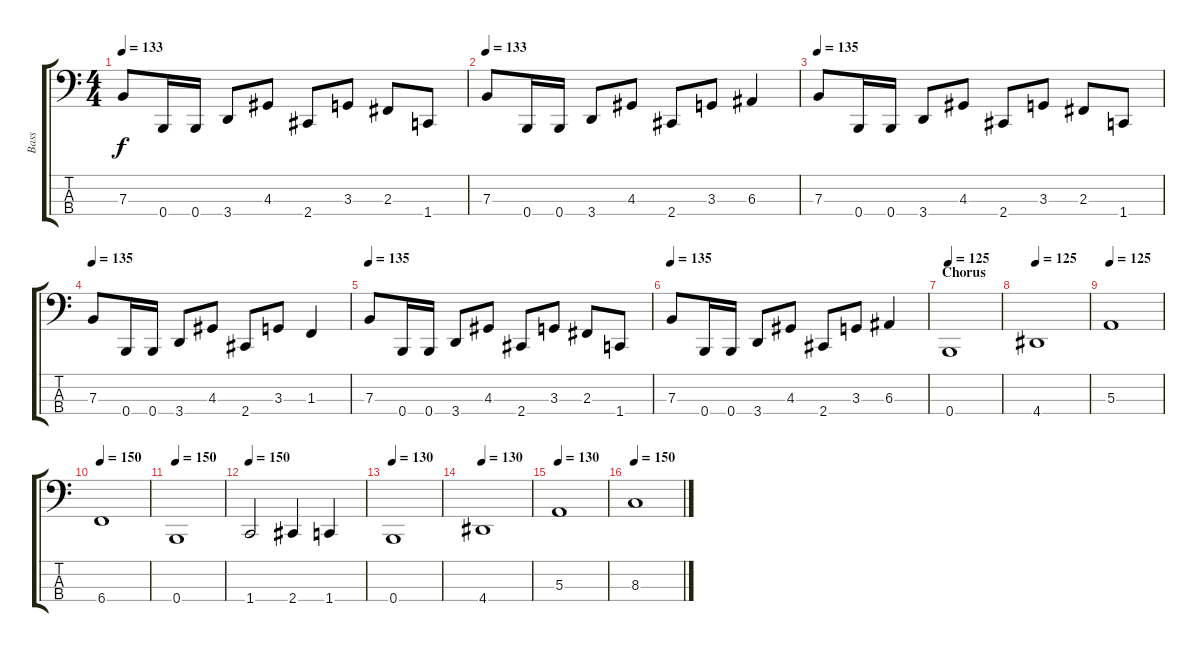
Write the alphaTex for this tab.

\track ("Bass" "Bass") {instrument electricbasspick}
\staff {score tabs}
\tuning (D2 A1 E1 B0) {hide}
\ts (4 4)
\tempo 133
\clef f4
\ks c
7.3.8{dy f} 0.4.16 0.4.16 3.4.8 4.3.8 2.4.8 3.3.8 2.3.8 1.4.8 |
\tempo 133
7.3.8 0.4.16 0.4.16 3.4.8 4.3.8 2.4.8 3.3.8 6.3.4 |
\tempo 135
7.3.8 0.4.16 0.4.16 3.4.8 4.3.8 2.4.8 3.3.8 2.3.8 1.4.8 |
\tempo 135
7.3.8 0.4.16 0.4.16 3.4.8 4.3.8 2.4.8 3.3.8 1.3.4 |
\tempo 135
7.3.8 0.4.16 0.4.16 3.4.8 4.3.8 2.4.8 3.3.8 2.3.8 1.4.8 |
\tempo 135
7.3.8 0.4.16 0.4.16 3.4.8 4.3.8 2.4.8 3.3.8 6.3.4 |
\section ("" "Chorus")
\tempo 125
0.4.1 |
\tempo 125
4.4.1 |
\tempo 125
5.3.1 |
\tempo 150
6.4.1 |
\tempo 150
0.4.1 |
\tempo 150
1.4.2 2.4.4 1.4.4 |
\tempo 130
0.4.1 |
\tempo 130
4.4.1 |
\tempo 130
5.3.1 |
\tempo 150
8.3.1
